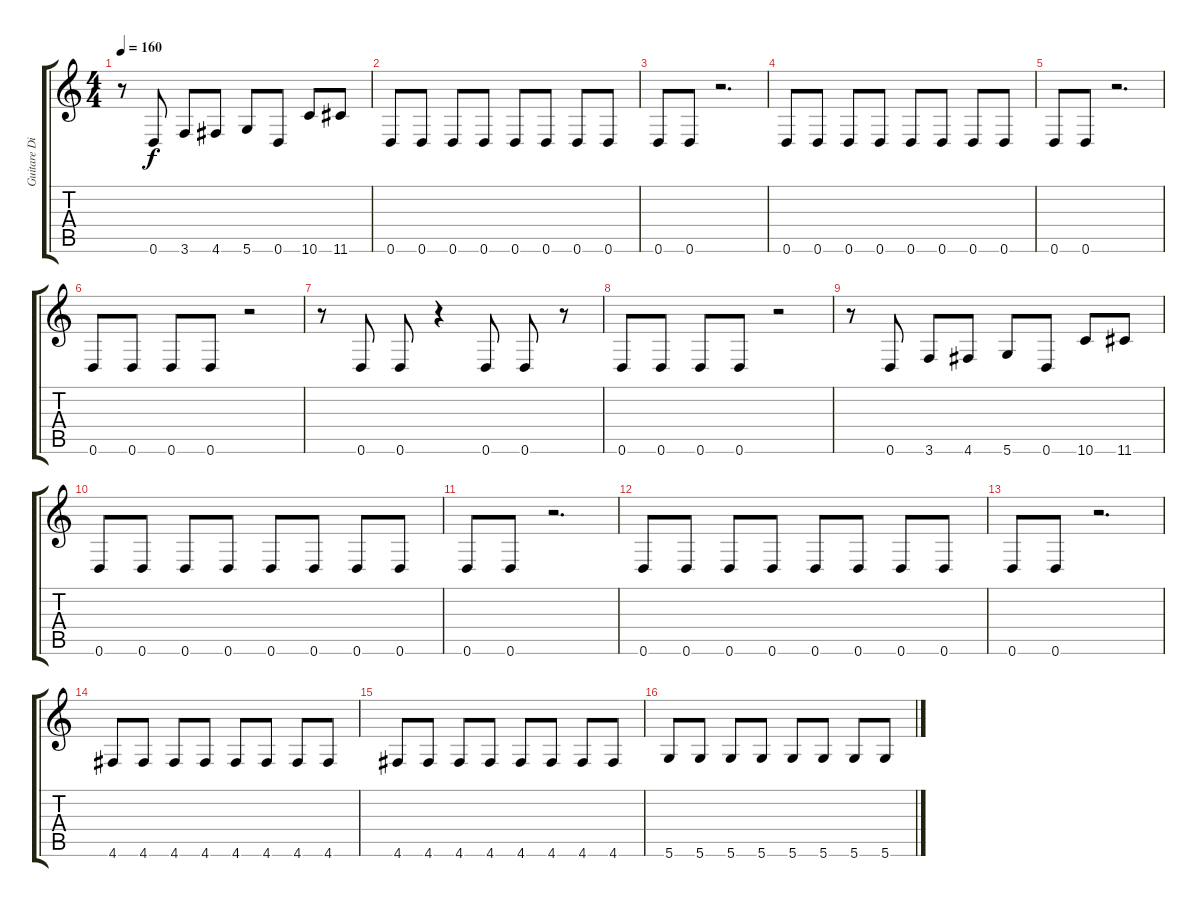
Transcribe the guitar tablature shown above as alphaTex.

\track ("Guitare Distorsion Dropped D ( Matt )" "Guitare Di") {instrument distortionguitar}
\staff {score tabs}
\tuning (E4 B3 G3 D3 A2 D2) {hide}
\ts (4 4)
\tempo 160
\clef g2
\ks c
r.8{dy f} 0.6.8 3.6.8 4.6.8 5.6.8 0.6.8 10.6.8 11.6.8 |
0.6.8 0.6.8 0.6.8 0.6.8 0.6.8 0.6.8 0.6.8 0.6.8 |
0.6.8 0.6.8 r.2{d} |
0.6.8 0.6.8 0.6.8 0.6.8 0.6.8 0.6.8 0.6.8 0.6.8 |
0.6.8 0.6.8 r.2{d} |
0.6.8 0.6.8 0.6.8 0.6.8 r.2 |
r.8 0.6.8 0.6.8 r.4 0.6.8 0.6.8 r.8 |
0.6.8 0.6.8 0.6.8 0.6.8 r.2 |
r.8 0.6.8 3.6.8 4.6.8 5.6.8 0.6.8 10.6.8 11.6.8 |
0.6.8 0.6.8 0.6.8 0.6.8 0.6.8 0.6.8 0.6.8 0.6.8 |
0.6.8 0.6.8 r.2{d} |
0.6.8 0.6.8 0.6.8 0.6.8 0.6.8 0.6.8 0.6.8 0.6.8 |
0.6.8 0.6.8 r.2{d} |
\section ("" "")
4.6.8 4.6.8 4.6.8 4.6.8 4.6.8 4.6.8 4.6.8 4.6.8 |
4.6.8 4.6.8 4.6.8 4.6.8 4.6.8 4.6.8 4.6.8 4.6.8 |
5.6.8 5.6.8 5.6.8 5.6.8 5.6.8 5.6.8 5.6.8 5.6.8
